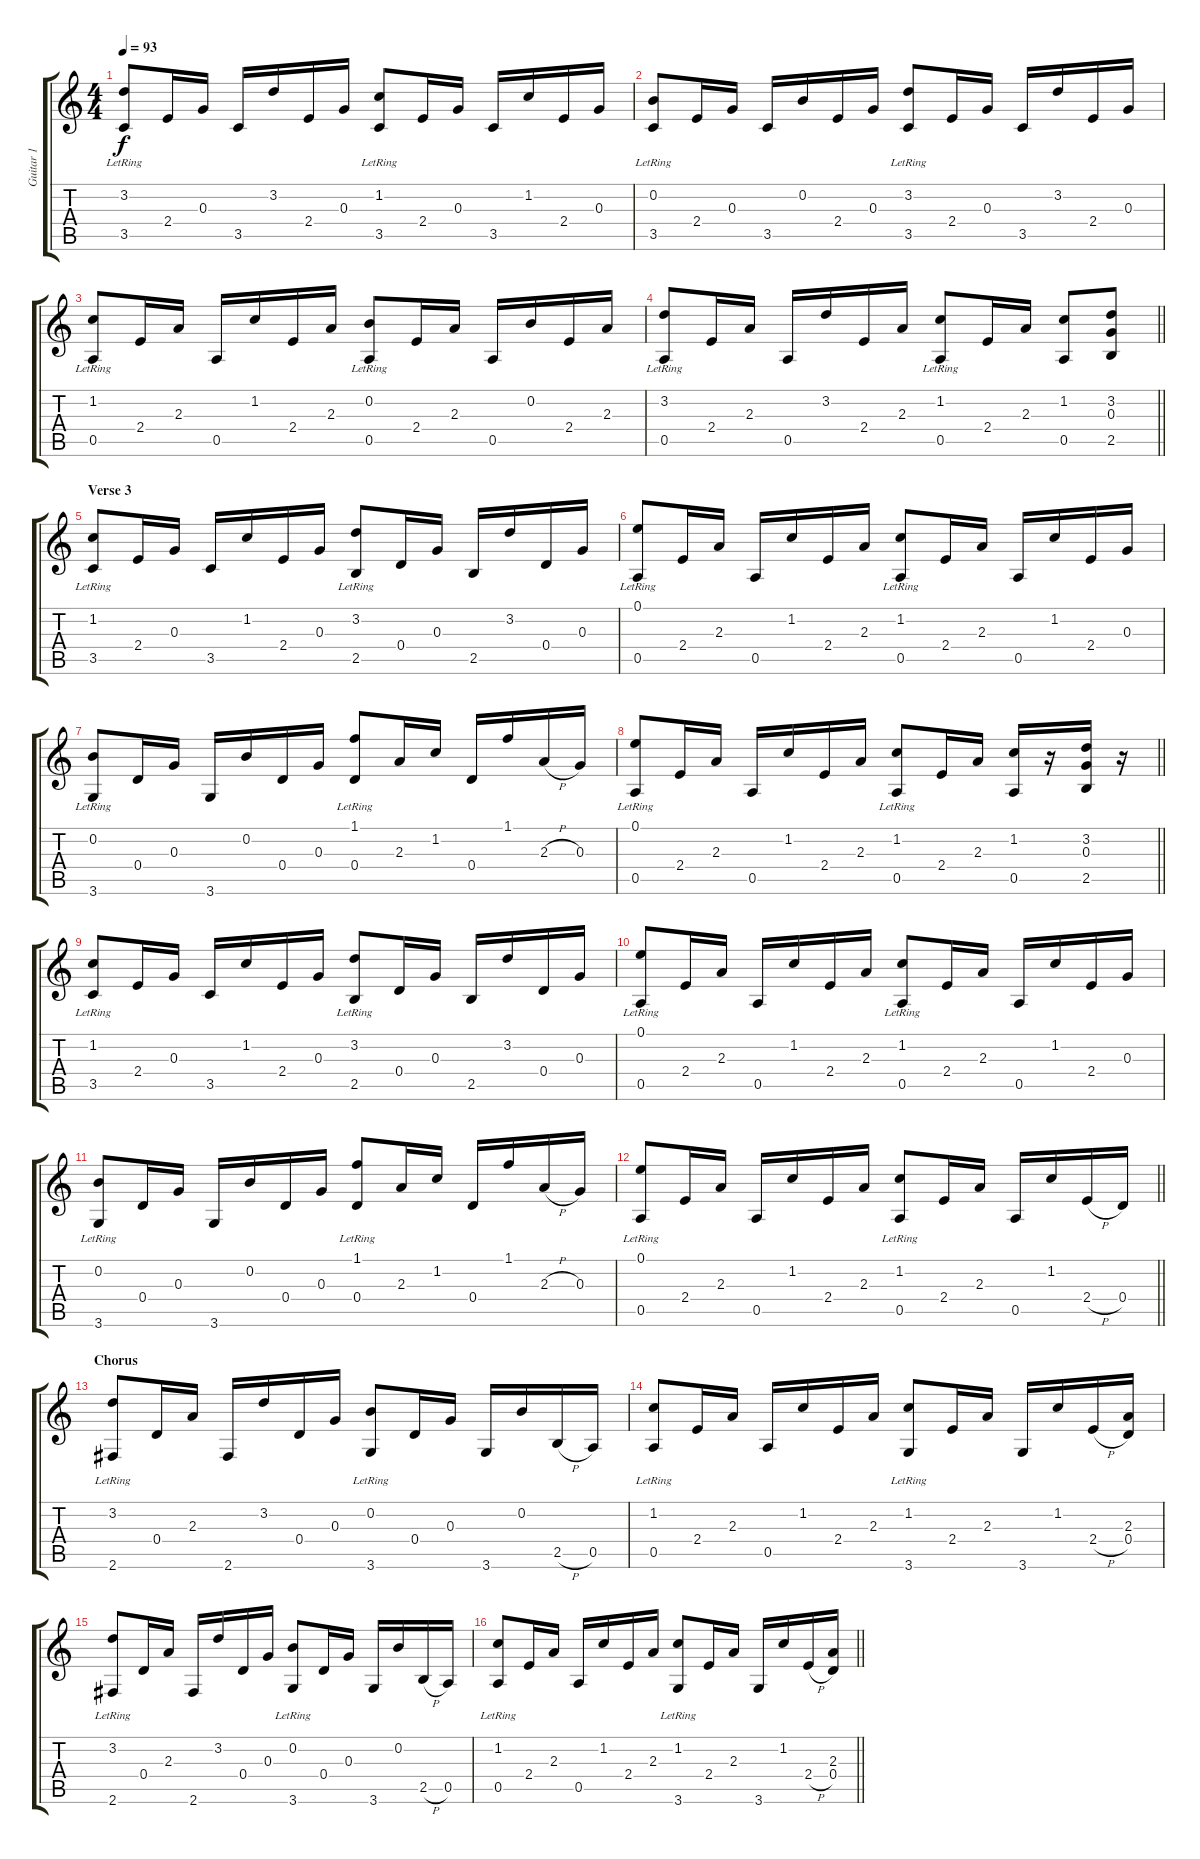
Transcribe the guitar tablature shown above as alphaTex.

\track ("Guitar 1" "Guitar 1") {instrument acousticguitarnylon}
\staff {score tabs}
\tuning (E4 B3 G3 D3 A2 E2) {hide}
\ts (4 4)
\tempo 93
\clef g2
\ks c
(3.2{lr} 3.5{lr}).8{dy f} 2.4.16 0.3.16 3.5.16 3.2.16 2.4.16 0.3.16 (1.2{lr} 3.5{lr}).8 2.4.16 0.3.16 3.5.16 1.2.16 2.4.16 0.3.16 |
(0.2{lr} 3.5{lr}).8 2.4.16 0.3.16 3.5.16 0.2.16 2.4.16 0.3.16 (3.2{lr} 3.5{lr}).8 2.4.16 0.3.16 3.5.16 3.2.16 2.4.16 0.3.16 |
(1.2{lr} 0.5{lr}).8 2.4.16 2.3.16 0.5.16 1.2.16 2.4.16 2.3.16 (0.2{lr} 0.5{lr}).8 2.4.16 2.3.16 0.5.16 0.2.16 2.4.16 2.3.16 |
\barLineRight lightlight
(3.2{lr} 0.5{lr}).8 2.4.16 2.3.16 0.5.16 3.2.16 2.4.16 2.3.16 (1.2{lr} 0.5{lr}).8 2.4.16 2.3.16 (1.2 0.5).8 (3.2 0.3 2.5).8 |
\section ("" "Verse 3")
(1.2{lr} 3.5{lr}).8 2.4.16 0.3.16 3.5.16 1.2.16 2.4.16 0.3.16 (3.2{lr} 2.5{lr}).8 0.4.16 0.3.16 2.5.16 3.2.16 0.4.16 0.3.16 |
(0.1{lr} 0.5{lr}).8 2.4.16 2.3.16 0.5.16 1.2.16 2.4.16 2.3.16 (1.2{lr} 0.5{lr}).8 2.4.16 2.3.16 0.5.16 1.2.16 2.4.16 0.3.16 |
(0.2{lr} 3.6{lr}).8 0.4.16 0.3.16 3.6.16 0.2.16 0.4.16 0.3.16 (1.1{lr} 0.4{lr}).8 2.3.16 1.2.16 0.4.16 1.1.16 2.3{h}.16 0.3.16 |
\barLineRight lightlight
(0.1{lr} 0.5{lr}).8 2.4.16 2.3.16 0.5.16 1.2.16 2.4.16 2.3.16 (1.2{lr} 0.5{lr}).8 2.4.16 2.3.16 (1.2 0.5).16 r.16 (3.2 0.3 2.5).16 r.16 |
(1.2{lr} 3.5{lr}).8 2.4.16 0.3.16 3.5.16 1.2.16 2.4.16 0.3.16 (3.2{lr} 2.5{lr}).8 0.4.16 0.3.16 2.5.16 3.2.16 0.4.16 0.3.16 |
(0.1{lr} 0.5{lr}).8 2.4.16 2.3.16 0.5.16 1.2.16 2.4.16 2.3.16 (1.2{lr} 0.5{lr}).8 2.4.16 2.3.16 0.5.16 1.2.16 2.4.16 0.3.16 |
(0.2{lr} 3.6{lr}).8 0.4.16 0.3.16 3.6.16 0.2.16 0.4.16 0.3.16 (1.1{lr} 0.4{lr}).8 2.3.16 1.2.16 0.4.16 1.1.16 2.3{h}.16 0.3.16 |
\barLineRight lightlight
(0.1{lr} 0.5{lr}).8 2.4.16 2.3.16 0.5.16 1.2.16 2.4.16 2.3.16 (1.2{lr} 0.5{lr}).8 2.4.16 2.3.16 0.5.16 1.2.16 2.4{h}.16 0.4.16 |
\section ("" "Chorus")
(3.2{lr} 2.6{lr}).8 0.4.16 2.3.16 2.6.16 3.2.16 0.4.16 0.3.16 (0.2{lr} 3.6{lr}).8 0.4.16 0.3.16 3.6.16 0.2.16 2.5{h}.16 0.5.16 |
(1.2{lr} 0.5{lr}).8 2.4.16 2.3.16 0.5.16 1.2.16 2.4.16 2.3.16 (1.2{lr} 3.6{lr}).8 2.4.16 2.3.16 3.6.16 1.2.16 2.4{h}.16 (2.3 0.4).16 |
(3.2{lr} 2.6{lr}).8 0.4.16 2.3.16 2.6.16 3.2.16 0.4.16 0.3.16 (0.2{lr} 3.6{lr}).8 0.4.16 0.3.16 3.6.16 0.2.16 2.5{h}.16 0.5.16 |
\barLineRight lightlight
(1.2{lr} 0.5{lr}).8 2.4.16 2.3.16 0.5.16 1.2.16 2.4.16 2.3.16 (1.2{lr} 3.6{lr}).8 2.4.16 2.3.16 3.6.16 1.2.16 2.4{h}.16 (2.3 0.4).16
